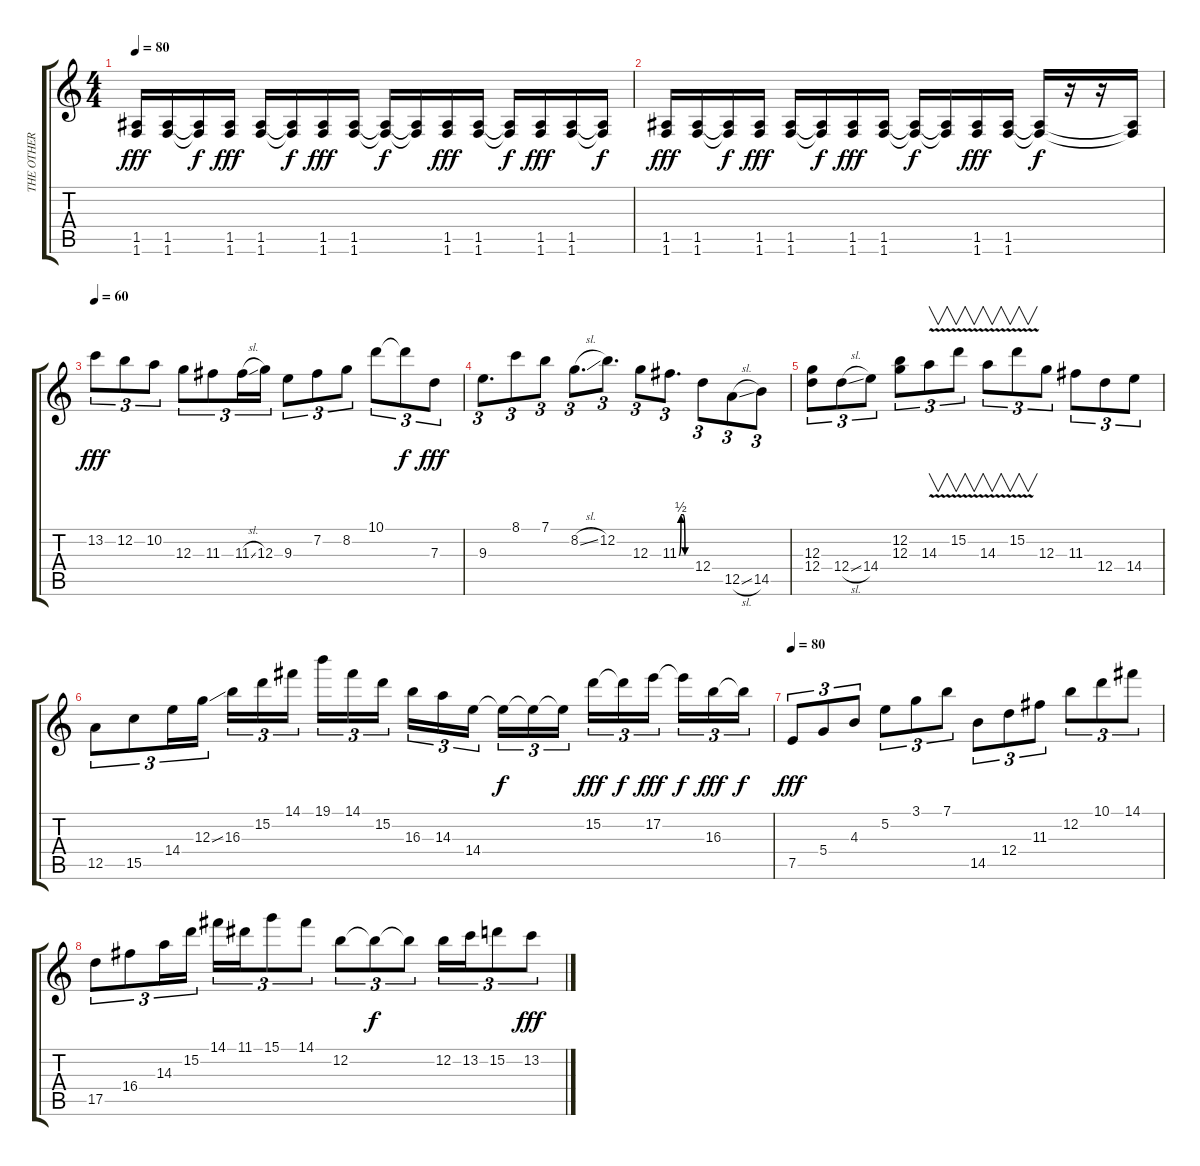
\track ("THE OTHER NICK" "THE OTHER ") {instrument distortionguitar}
\staff {score tabs}
\tuning (E4 B3 G3 D3 A2 E2) {hide}
\ts (4 4)
\tempo 80
\clef g2
\ks c
(1.5 1.6).16{dy fff} (1.5 1.6).16 (1.5{t} 1.6{t}).16{dy f} (1.5 1.6).16{dy fff} (1.5 1.6).16 (1.5{t} 1.6{t}).16{dy f} (1.5 1.6).16{dy fff} (1.5 1.6).16 (1.5{t} 1.6{t}).16{dy f} (1.5{t} 1.6{t}).16 (1.5 1.6).16{dy fff} (1.5 1.6).16 (1.5{t} 1.6{t}).16{dy f} (1.5 1.6).16{dy fff} (1.5 1.6).16 (1.5{t} 1.6{t}).16{dy f} |
(1.5 1.6).16{dy fff} (1.5 1.6).16 (1.5{t} 1.6{t}).16{dy f} (1.5 1.6).16{dy fff} (1.5 1.6).16 (1.5{t} 1.6{t}).16{dy f} (1.5 1.6).16{dy fff} (1.5 1.6).16 (1.5{t} 1.6{t}).16{dy f} (1.5{t} 1.6{t}).16 (1.5 1.6).16{dy fff} (1.5 1.6).16 (1.5{t} 1.6{t}).16{dy f} r.16 r.16 (1.5{t} 1.6{t}).16 |
\tempo 60
13.2.8{tu (3 2) dy fff} 12.2.8{tu (3 2)} 10.2.8{tu (3 2)} 12.3.8{tu (3 2)} 11.3.8{tu (3 2)} 11.3{sl}.16{tu (3 2)} 12.3.16{tu (3 2)} 9.3.8{tu (3 2)} 7.2.8{tu (3 2)} 8.2.8{tu (3 2)} 10.1.8{tu (3 2)} 10.1{t}.8{tu (3 2) dy f} 7.3.8{tu (3 2) dy fff} |
9.3.8{d tu (3 2)} 8.1.8{tu (3 2)} 7.1.8{tu (3 2)} 8.2{sl}.8{d tu (3 2)} 12.2.8{d tu (3 2)} 12.3.8{tu (3 2)} 11.3{be (custom 0 0 10 2 20 2 30 0 60 0)}.8{d tu (3 2)} 12.4.8{tu (3 2)} 12.5{sl}.8{tu (3 2)} 14.5.8{tu (3 2)} |
(12.3 12.4).8{tu (3 2)} 12.4{sl}.8{tu (3 2)} 14.4.8{tu (3 2)} (12.2 12.3).8{tu (3 2)} 14.3{v}.8{v tu (3 2)} 15.2{v}.8{v tu (3 2)} 14.3{v}.8{v tu (3 2)} 15.2{v}.8{v tu (3 2)} 12.3.8{tu (3 2)} 11.3.8{tu (3 2)} 12.4.8{tu (3 2)} 14.4.8{tu (3 2)} |
12.5.8{tu (3 2)} 15.5.8{tu (3 2)} 14.4.16{tu (3 2)} 12.3{ss}.16{tu (3 2)} 16.3.16{tu (3 2)} 15.2.16{tu (3 2)} 14.1.16{tu (3 2) beam splitsecondary} 19.1.16{tu (3 2)} 14.1.16{tu (3 2)} 15.2.16{tu (3 2)} 16.3.16{tu (3 2)} 14.3.16{tu (3 2)} 14.4.16{tu (3 2) beam splitsecondary} 14.4{t}.16{tu (3 2) dy f} 14.4{t}.16{tu (3 2)} 14.4{t}.16{tu (3 2)} 15.2.16{tu (3 2) dy fff} 15.2{t}.16{tu (3 2) dy f} 17.2.16{tu (3 2) dy fff beam splitsecondary} 17.2{t}.16{tu (3 2) dy f} 16.3.16{tu (3 2) dy fff} 16.3{t}.16{tu (3 2) dy f} |
\tempo 80
7.5.8{tu (3 2) dy fff} 5.4.8{tu (3 2)} 4.3.8{tu (3 2)} 5.2.8{tu (3 2)} 3.1.8{tu (3 2)} 7.1.8{tu (3 2)} 14.5.8{tu (3 2)} 12.4.8{tu (3 2)} 11.3.8{tu (3 2)} 12.2.8{tu (3 2)} 10.1.8{tu (3 2)} 14.1.8{tu (3 2)} |
17.5.8{tu (3 2)} 16.4.8{tu (3 2)} 14.3.16{tu (3 2)} 15.2.16{tu (3 2)} 14.1.16{tu (3 2)} 11.1.16{tu (3 2)} 15.1.8{tu (3 2)} 14.1.8{tu (3 2)} 12.2.8{tu (3 2)} 12.2{t}.8{tu (3 2) dy f} 12.2{t}.8{tu (3 2)} 12.2.16{tu (3 2)} 13.2.16{tu (3 2)} 15.2.8{tu (3 2)} 13.2.8{tu (3 2) dy fff}
